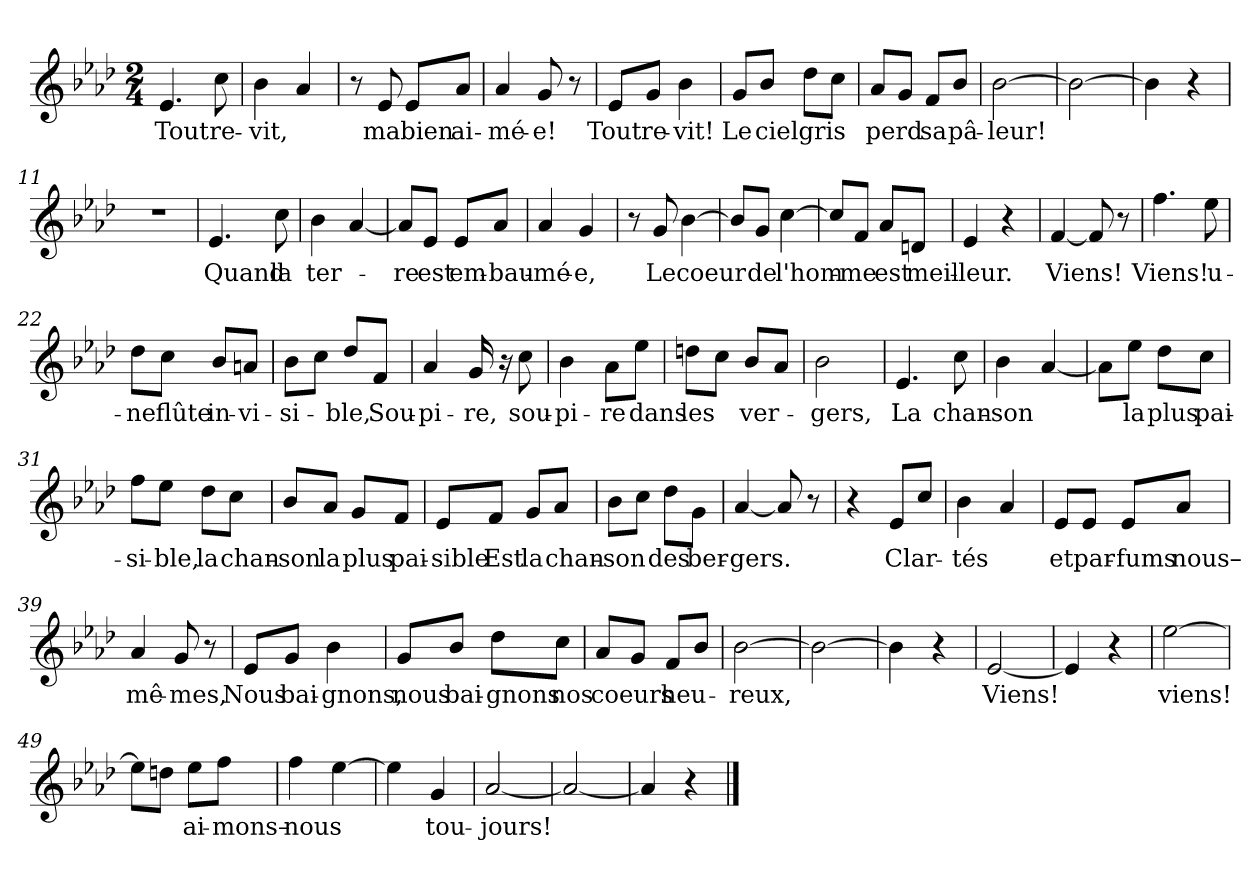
**kern	**text
*part1	*part1
*staff1	*staff1
*clefG2	*
*k[b-e-a-d-]	*
*M2/4	*
=1	=1
!	!LO:LY:b
4.e-/	Tout
!	!LO:LY:b
8cc\	re-
=2	=2
!	!LO:LY:b
4b-\	-vit,
4a-/	.
=3	=3
8r	.
!	!LO:LY:b
8e-/	ma
!	!LO:LY:b
8e-/L	bien
!	!LO:LY:b
8a-/J	ai-
=4	=4
!	!LO:LY:b
4a-/	mé-
!	!LO:LY:b
8g/	-e!
8r	.
=5	=5
!	!LO:LY:b
8e-/L	Tout
!	!LO:LY:b
8g/J	re-
!	!LO:LY:b
4b-\	vit!
=6	=6
!	!LO:LY:b
8g/L	Le
!	!LO:LY:b
8b-/J	ciel
!	!LO:LY:b
8dd-\L	gris
8cc\J	.
=7	=7
!	!LO:LY:b
8a-/L	perd
8g/J	.
!	!LO:LY:b
8f/L	sa
!	!LO:LY:b
8b-/J	pâ-
=8	=8
!	!LO:LY:b
[2b-\	-leur!
=9	=9
2b-\_	.
=10	=10
4b-\]	.
4r	.
=11	=11
2r	.
!!LO:LB:g=z
=12	=12
!	!LO:LY:b
4.e-/	Quand
!	!LO:LY:b
8cc\	la
=13	=13
!	!LO:LY:b
4b-\	ter-
[4a-/	.
=14	=14
!	!LO:LY:b
8a-/L]	-re
!	!LO:LY:b
8e-/J	est
!	!LO:LY:b
8e-/L	em-
!	!LO:LY:b
8a-/J	-bau-
=15	=15
!	!LO:LY:b
4a-/	-mé-
!	!LO:LY:b
4g/	-e,
=16	=16
8r	.
!	!LO:LY:b
8g/	Le
!	!LO:LY:b
[4b-\	coeur
=17	=17
8b-/L]	.
!	!LO:LY:b
8g/J	de
!	!LO:LY:b
[4cc\	l'hom-
=18	=18
8cc/L]	.
!	!LO:LY:b
8f/J	-me
!	!LO:LY:b
8a-/L	est
!	!LO:LY:b
8dn/J	meil-
=19	=19
!	!LO:LY:b
4e-/	-leur.
4r	.
=20	=20
!	!LO:LY:b
[4f/	Viens!
8f/]	.
8r	.
=21	=21
!	!LO:LY:b
4.ff\	Viens!
!	!LO:LY:b
8ee-\	u-
!!LO:LB:g=z
=22	=22
!	!LO:LY:b
8dd-\L	-ne
!	!LO:LY:b
8cc\J	flûte
!	!LO:LY:b
8b-/L	in-
!	!LO:LY:b
8an/J	-vi-
=23	=23
!	!LO:LY:b
8b-\L	-si-
8cc\J	.
!	!LO:LY:b
8dd-/L	-ble,
!	!LO:LY:b
8f/J	Sou-
=24	=24
!	!LO:LY:b
4a-/	-pi-
!	!LO:LY:b
16g/	-re,
16r	.
!	!LO:LY:b
8cc\	sou-
=25	=25
!	!LO:LY:b
4b-\	-pi-
!	!LO:LY:b
8a-\L	-re
!	!LO:LY:b
8ee-\J	dans
=26	=26
!	!LO:LY:b
8ddn\L	les
8cc\J	.
!	!LO:LY:b
8b-/L	ver-
8a-/J	.
=27	=27
!	!LO:LY:b
2b-\	-gers,
=28	=28
!	!LO:LY:b
4.e-/	La
!	!LO:LY:b
8cc\	chan-
=29	=29
!	!LO:LY:b
4b-\	-son
[4a-/	.
=30	=30
8a-\L]	.
!	!LO:LY:b
8ee-\J	la
!	!LO:LY:b
8dd-\L	plus
!	!LO:LY:b
8cc\J	pai-
!!LO:LB:g=z
=31	=31
!	!LO:LY:b
8ff\L	-si-
!	!LO:LY:b
8ee-\J	-ble,
!	!LO:LY:b
8dd-\L	la
!	!LO:LY:b
8cc\J	chan-
=32	=32
!	!LO:LY:b
8b-/L	-son
!	!LO:LY:b
8a-/J	la
!	!LO:LY:b
8g/L	plus
!	!LO:LY:b
8f/J	pai-
=33	=33
!	!LO:LY:b
8e-/L	-sible
!	!LO:LY:b
8f/J	Est
!	!LO:LY:b
8g/L	la
!	!LO:LY:b
8a-/J	chan-
=34	=34
!	!LO:LY:b
8b-\L	-son
8cc\J	.
!	!LO:LY:b
8dd-\L	des
!	!LO:LY:b
8g\J	ber-
=35	=35
!	!LO:LY:b
[4a-/	-gers.
8a-/]	.
8r	.
=36	=36
4r	.
!	!LO:LY:b
8e-/L	Clar-
8cc/J	.
=37	=37
!	!LO:LY:b
4b-\	-tés
4a-/	.
=38	=38
!	!LO:LY:b
8e-/L	et
!	!LO:LY:b
8e-/J	par-
!	!LO:LY:b
8e-/L	-fums
!	!LO:LY:b
8a-/J	nous–
!!LO:LB:g=z
=39	=39
!	!LO:LY:b
4a-/	mê-
!	!LO:LY:b
8g/	-mes,
8r	.
=40	=40
!	!LO:LY:b
8e-/L	Nous
!	!LO:LY:b
8g/J	bai-
!	!LO:LY:b
4b-\	-gnons,
=41	=41
!	!LO:LY:b
8g/L	nous
!	!LO:LY:b
8b-/J	bai-
!	!LO:LY:b
8dd-\L	-gnons
!	!LO:LY:b
8cc\J	nos
=42	=42
!	!LO:LY:b
8a-/L	coeurs
8g/J	.
!	!LO:LY:b
8f/L	heu-
8b-/J	.
=43	=43
!	!LO:LY:b
[2b-\	-reux,
=44	=44
2b-\_	.
=45	=45
4b-\]	.
4r	.
=46	=46
!	!LO:LY:b
[2e-/	Viens!
=47	=47
4e-/]	.
4r	.
=48	=48
!	!LO:LY:b
[2ee-\	viens!
!!LO:LB:g=z
=49	=49
8ee-\L]	.
8ddn\J	.
!	!LO:LY:b
8ee-\L	ai-
!	!LO:LY:b
8ff\J	-mons–
=50	=50
!	!LO:LY:b
4ff\	nous
[4ee-\	.
=51	=51
4ee-\]	.
!	!LO:LY:b
4g/	tou-
=52	=52
!	!LO:LY:b
[2a-/	-jours!
=53	=53
2a-/_	.
=54	=54
4a-/]	.
4r	.
==	==
*-	*-
